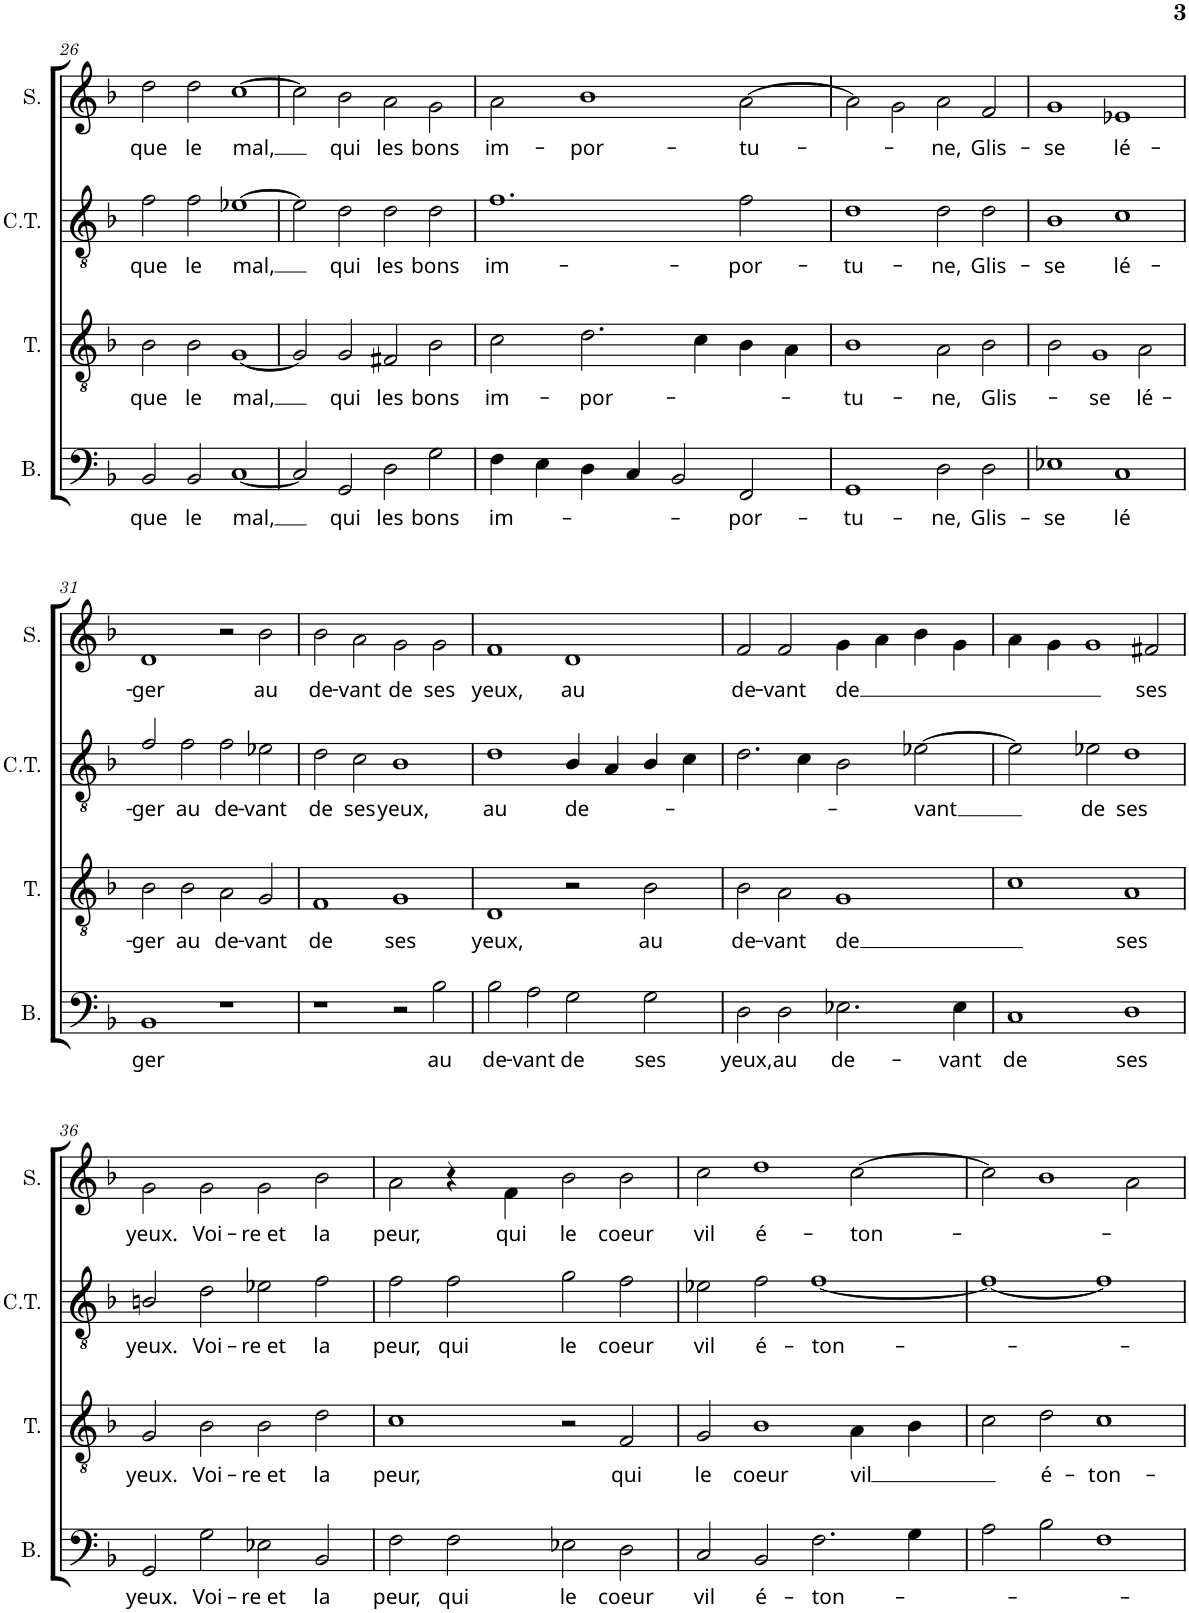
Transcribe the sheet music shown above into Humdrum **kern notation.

**kern	**text	**kern	**text	**kern	**text	**kern	**text
*part4	*part4	*part3	*part3	*part2	*part2	*part1	*part1
*staff4	*staff4	*staff3	*staff3	*staff2	*staff2	*staff1	*staff1
*I"Basse	*	*I"Ténor	*	*I"Contre-Ténor	*	*I"Soprano	*
*I'B.	*	*I'T.	*	*I'C.T.	*	*I'S.	*
!!LO:PB:g=z
*clefF4	*	*clefGv2	*	*clefGv2	*	*clefG2	*
*k[b-]	*	*k[b-]	*	*k[b-]	*	*k[b-]	*
*M4/2	*	*M4/2	*	*M4/2	*	*M4/2	*
=26	=26	=26	=26	=26	=26	=26	=26
!	!LO:LY:b	!	!LO:LY:b	!	!LO:LY:b	!	!LO:LY:b
2BB-/	que	2B-\	que	2f\	que	2dd\	que
!	!LO:LY:b	!	!LO:LY:b	!	!LO:LY:b	!	!LO:LY:b
2BB-/	le	2B-\	le	2f\	le	2dd\	le
!	!LO:LY:b	!	!LO:LY:b	!	!LO:LY:b	!	!LO:LY:b
[1C	mal,	[1G	mal,	[1e-X	mal,	[1cc	mal,
=27	=27	=27	=27	=27	=27	=27	=27
2C/]	.	2G/]	.	2e-\]	.	2cc\]	.
!	!LO:LY:b	!	!LO:LY:b	!	!LO:LY:b	!	!LO:LY:b
2GG/	qui	2G/	qui	2d\	qui	2b-\	qui
!	!LO:LY:b	!	!LO:LY:b	!	!LO:LY:b	!	!LO:LY:b
2D\	les	2F#X/	les	2d\	les	2a\	les
!	!LO:LY:b	!	!LO:LY:b	!	!LO:LY:b	!	!LO:LY:b
2G\	bons	2B-\	bons	2d\	bons	2g\	bons
=28	=28	=28	=28	=28	=28	=28	=28
!	!LO:LY:b	!	!LO:LY:b	!	!LO:LY:b	!	!LO:LY:b
4F\	im-	2c\	im-	1.f	im-	2a\	im-
4E\	.	.	.	.	.	.	.
!	!	!	!LO:LY:b	!	!	!	!LO:LY:b
4D\	.	2.d\	-por-	.	.	1b-	-por-
4C/	.	.	.	.	.	.	.
2BB-/	.	.	.	.	.	.	.
.	.	4c\	.	.	.	.	.
!	!LO:LY:b	!	!	!	!LO:LY:b	!	!LO:LY:b
2FF/	-por-	4B-\	.	2f\	-por-	[2a\	-tu-
.	.	4A\	.	.	.	.	.
=29	=29	=29	=29	=29	=29	=29	=29
!	!LO:LY:b	!	!LO:LY:b	!	!LO:LY:b	!	!
1GG	-tu-	1B-	-tu-	1d	-tu-	2a\]	.
.	.	.	.	.	.	2g\	.
!	!LO:LY:b	!	!LO:LY:b	!	!LO:LY:b	!	!LO:LY:b
2D\	-ne,	2A\	-ne,	2d\	-ne,	2a\	-ne,
!	!LO:LY:b	!	!LO:LY:b	!	!LO:LY:b	!	!LO:LY:b
2D\	Glis-	2B-\	Glis-	2d\	Glis-	2f/	Glis-
=30	=30	=30	=30	=30	=30	=30	=30
!	!LO:LY:b	!	!	!	!LO:LY:b	!	!LO:LY:b
1E-X	-se	2B-\	.	1B-	-se	1g	-se
!	!	!	!LO:LY:b	!	!	!	!
.	.	1G	-se	.	.	.	.
!	!LO:LY:b	!	!	!	!LO:LY:b	!	!LO:LY:b
1C	lé	.	.	1c	lé-	1e-X	lé-
!	!	!	!LO:LY:b	!	!	!	!
.	.	2A\	lé-	.	.	.	.
!!LO:LB:g=z
=31	=31	=31	=31	=31	=31	=31	=31
!	!LO:LY:b	!	!LO:LY:b	!	!LO:LY:b	!	!LO:LY:b
1BB-	ger	2B-\	-ger	2f/	-ger	1d	-ger
!	!	!	!LO:LY:b	!	!LO:LY:b	!	!
.	.	2B-\	au	2f\	au	.	.
!	!	!	!LO:LY:b	!	!LO:LY:b	!	!
1r	.	2A\	de-	2f\	de-	2r	.
!	!	!	!LO:LY:b	!	!LO:LY:b	!	!LO:LY:b
.	.	2G/	-vant	2e-X\	-vant	2b-\	au
=32	=32	=32	=32	=32	=32	=32	=32
!	!	!	!LO:LY:b	!	!LO:LY:b	!	!LO:LY:b
1r	.	1F	de	2d\	de	2b-\	de-
!	!	!	!	!	!LO:LY:b	!	!LO:LY:b
.	.	.	.	2c\	ses	2a\	-vant
!	!	!	!LO:LY:b	!	!LO:LY:b	!	!LO:LY:b
2r	.	1G	ses	1B-	yeux,	2g\	de
!	!LO:LY:b	!	!	!	!	!	!LO:LY:b
2B-\	au	.	.	.	.	2g\	ses
=33	=33	=33	=33	=33	=33	=33	=33
!	!LO:LY:b	!	!LO:LY:b	!	!LO:LY:b	!	!LO:LY:b
2B-\	de-	1D	yeux,	1d	au	1f	yeux,
!	!LO:LY:b	!	!	!	!	!	!
2A\	-vant	.	.	.	.	.	.
!	!LO:LY:b	!	!	!	!LO:LY:b	!	!LO:LY:b
2G\	de	2r	.	4B-/	de-	1d	au
.	.	.	.	4A/	.	.	.
!	!LO:LY:b	!	!LO:LY:b	!	!	!	!
2G\	ses	2B-\	au	4B-/	.	.	.
.	.	.	.	4c\	.	.	.
=34	=34	=34	=34	=34	=34	=34	=34
!	!LO:LY:b	!	!LO:LY:b	!	!	!	!LO:LY:b
2D\	yeux,	2B-\	de-	2.d\	.	2f/	de-
!	!LO:LY:b	!	!LO:LY:b	!	!	!	!LO:LY:b
2D\	au	2A\	-vant	.	.	2f/	-vant
.	.	.	.	4c\	.	.	.
!	!LO:LY:b	!	!LO:LY:b	!	!	!	!LO:LY:b
2.E-X\	de-	1G	de	2B-\	.	4g\	de
.	.	.	.	.	.	4a\	.
!	!	!	!	!	!LO:LY:b	!	!
.	.	.	.	[2e-X\	-vant	4b-\	.
!	!LO:LY:b	!	!	!	!	!	!
4E-\	-vant	.	.	.	.	4g\	.
=35	=35	=35	=35	=35	=35	=35	=35
!	!LO:LY:b	!	!	!	!	!	!
1C	de	1c	.	2e-\]	.	4a\	.
.	.	.	.	.	.	4g\	.
!	!	!	!	!	!LO:LY:b	!	!
.	.	.	.	2e-X\	de	1g	.
!	!LO:LY:b	!	!LO:LY:b	!	!LO:LY:b	!	!
1D	ses	1A	ses	1d	ses	.	.
!	!	!	!	!	!	!	!LO:LY:b
.	.	.	.	.	.	2f#X/	ses
!!LO:LB:g=z
=36	=36	=36	=36	=36	=36	=36	=36
!	!LO:LY:b	!	!LO:LY:b	!	!LO:LY:b	!	!LO:LY:b
2GG/	yeux.	2G/	yeux.	2Bn/	yeux.	2g\	yeux.
!	!LO:LY:b	!	!LO:LY:b	!	!LO:LY:b	!	!LO:LY:b
2G\	Voi-	2B-\	Voi-	2d\	Voi-	2g\	Voi-
!	!LO:LY:b	!	!LO:LY:b	!	!LO:LY:b	!	!LO:LY:b
2E-X\	-re et	2B-\	-re et	2e-X\	-re et	2g\	-re et
!	!LO:LY:b	!	!LO:LY:b	!	!LO:LY:b	!	!LO:LY:b
2BB-/	la	2d\	la	2f\	la	2b-\	la
=37	=37	=37	=37	=37	=37	=37	=37
!	!LO:LY:b	!	!LO:LY:b	!	!LO:LY:b	!	!LO:LY:b
2F\	peur,	1c	peur,	2f\	peur,	2a\	peur,
!	!LO:LY:b	!	!	!	!LO:LY:b	!	!
2F\	qui	.	.	2f\	qui	4r	.
!	!	!	!	!	!	!	!LO:LY:b
.	.	.	.	.	.	4f\	qui
!	!LO:LY:b	!	!	!	!LO:LY:b	!	!LO:LY:b
2E-X\	le	2r	.	2g\	le	2b-\	le
!	!LO:LY:b	!	!LO:LY:b	!	!LO:LY:b	!	!LO:LY:b
2D\	coeur	2F/	qui	2f\	coeur	2b-\	coeur
=38	=38	=38	=38	=38	=38	=38	=38
!	!LO:LY:b	!	!LO:LY:b	!	!LO:LY:b	!	!LO:LY:b
2C/	vil	2G/	le	2e-X\	vil	2cc\	vil
!	!LO:LY:b	!	!LO:LY:b	!	!LO:LY:b	!	!LO:LY:b
2BB-/	é-	1B-	coeur	2f\	é-	1dd	é-
!	!LO:LY:b	!	!	!	!LO:LY:b	!	!
2.F\	-ton-	.	.	[1f	-ton-	.	.
!	!	!	!LO:LY:b	!	!	!	!LO:LY:b
.	.	4A\	vil	.	.	[2cc\	-ton-
4G\	.	4B-\	.	.	.	.	.
=39	=39	=39	=39	=39	=39	=39	=39
2A\	.	2c\	.	1f_	.	2cc\]	.
!	!	!	!LO:LY:b	!	!	!	!
2B-\	.	2d\	é-	.	.	1b-	.
!	!	!	!LO:LY:b	!	!	!	!
1F	.	1c	-ton-	1f]	.	.	.
.	.	.	.	.	.	2a\	.
=	=	=	=	=	=	=	=
*-	*-	*-	*-	*-	*-	*-	*-
